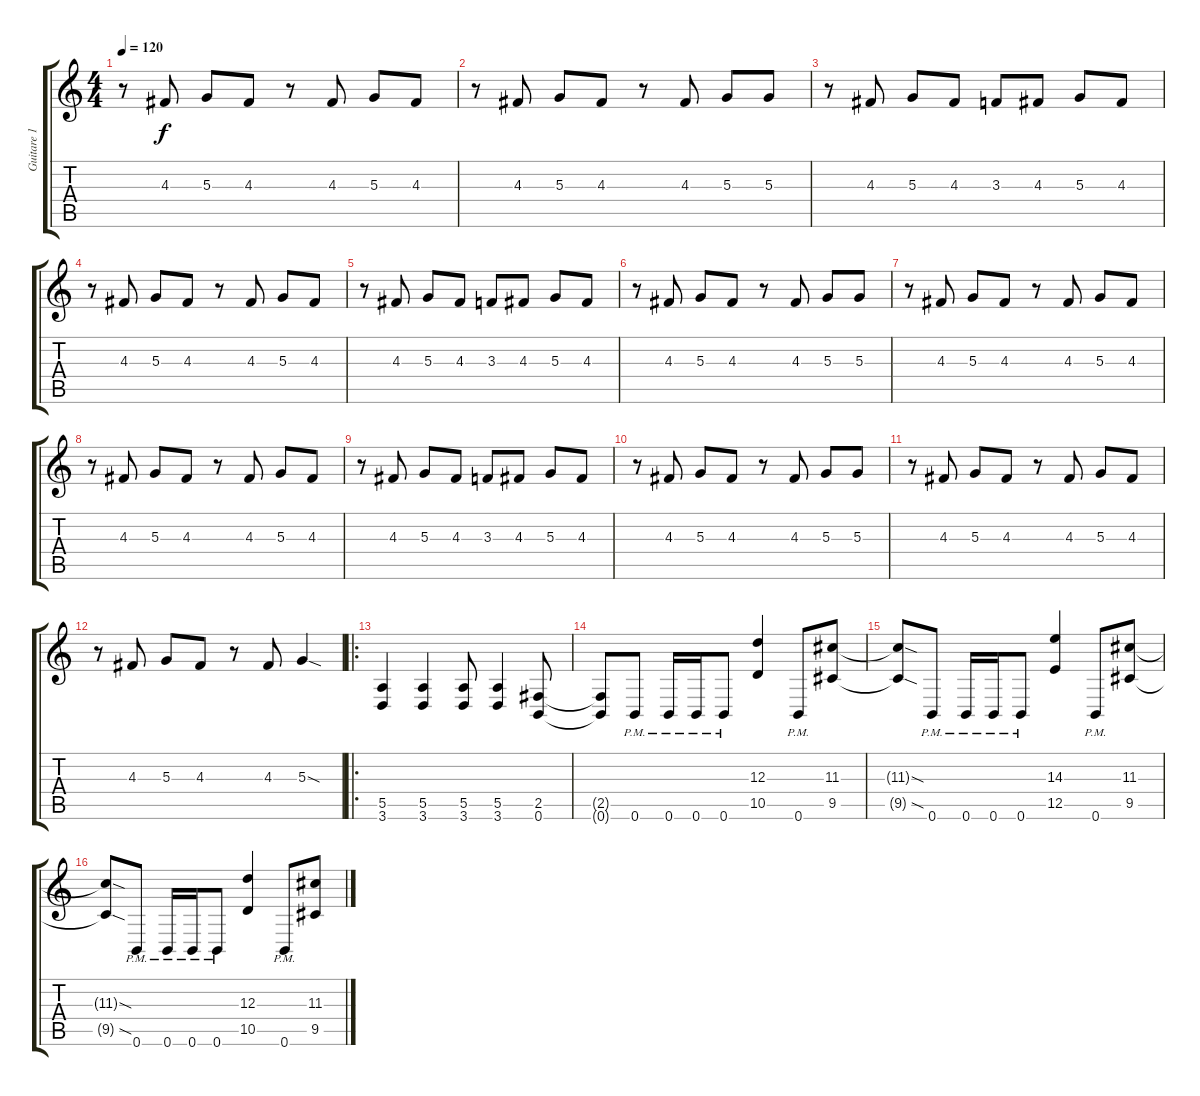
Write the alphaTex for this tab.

\track ("Guitare 1" "Guitare 1") {instrument distortionguitar}
\staff {score tabs}
\tuning (B3 Gb3 D3 A2 E2 B1) {hide}
\ts (4 4)
\tempo 120
\clef g2
\ks c
r.8{dy f} 4.3.8 5.3.8 4.3.8 r.8 4.3.8 5.3.8 4.3.8 |
r.8 4.3.8 5.3.8 4.3.8 r.8 4.3.8 5.3.8 5.3.8 |
r.8 4.3.8 5.3.8 4.3.8 3.3.8 4.3.8 5.3.8 4.3.8 |
r.8 4.3.8 5.3.8 4.3.8 r.8 4.3.8 5.3.8 4.3.8 |
r.8 4.3.8 5.3.8 4.3.8 3.3.8 4.3.8 5.3.8 4.3.8 |
r.8 4.3.8 5.3.8 4.3.8 r.8 4.3.8 5.3.8 5.3.8 |
r.8 4.3.8 5.3.8 4.3.8 r.8 4.3.8 5.3.8 4.3.8 |
r.8 4.3.8 5.3.8 4.3.8 r.8 4.3.8 5.3.8 4.3.8 |
r.8 4.3.8 5.3.8 4.3.8 3.3.8 4.3.8 5.3.8 4.3.8 |
r.8 4.3.8 5.3.8 4.3.8 r.8 4.3.8 5.3.8 5.3.8 |
r.8 4.3.8 5.3.8 4.3.8 r.8 4.3.8 5.3.8 4.3.8 |
r.8 4.3.8 5.3.8 4.3.8 r.8 4.3.8 5.3{sod}.4 |
\ro
(5.5 3.6).4 (5.5 3.6).4 (5.5 3.6).8 (5.5 3.6).4 (2.5 0.6).8 |
(2.5{t} 0.6{t}).8 0.6{pm}.8 0.6{pm}.16 0.6{pm}.16 0.6{pm}.8 (12.3 10.5).4 0.6{pm}.8 (11.3 9.5).8 |
(11.3{sod t} 9.5{sod t}).8 0.6{pm}.8 0.6{pm}.16 0.6{pm}.16 0.6{pm}.8 (14.3 12.5).4 0.6{pm}.8 (11.3 9.5).8 |
(11.3{sod t} 9.5{sod t}).8 0.6{pm}.8 0.6{pm}.16 0.6{pm}.16 0.6{pm}.8 (12.3 10.5).4 0.6{pm}.8 (11.3 9.5).8
